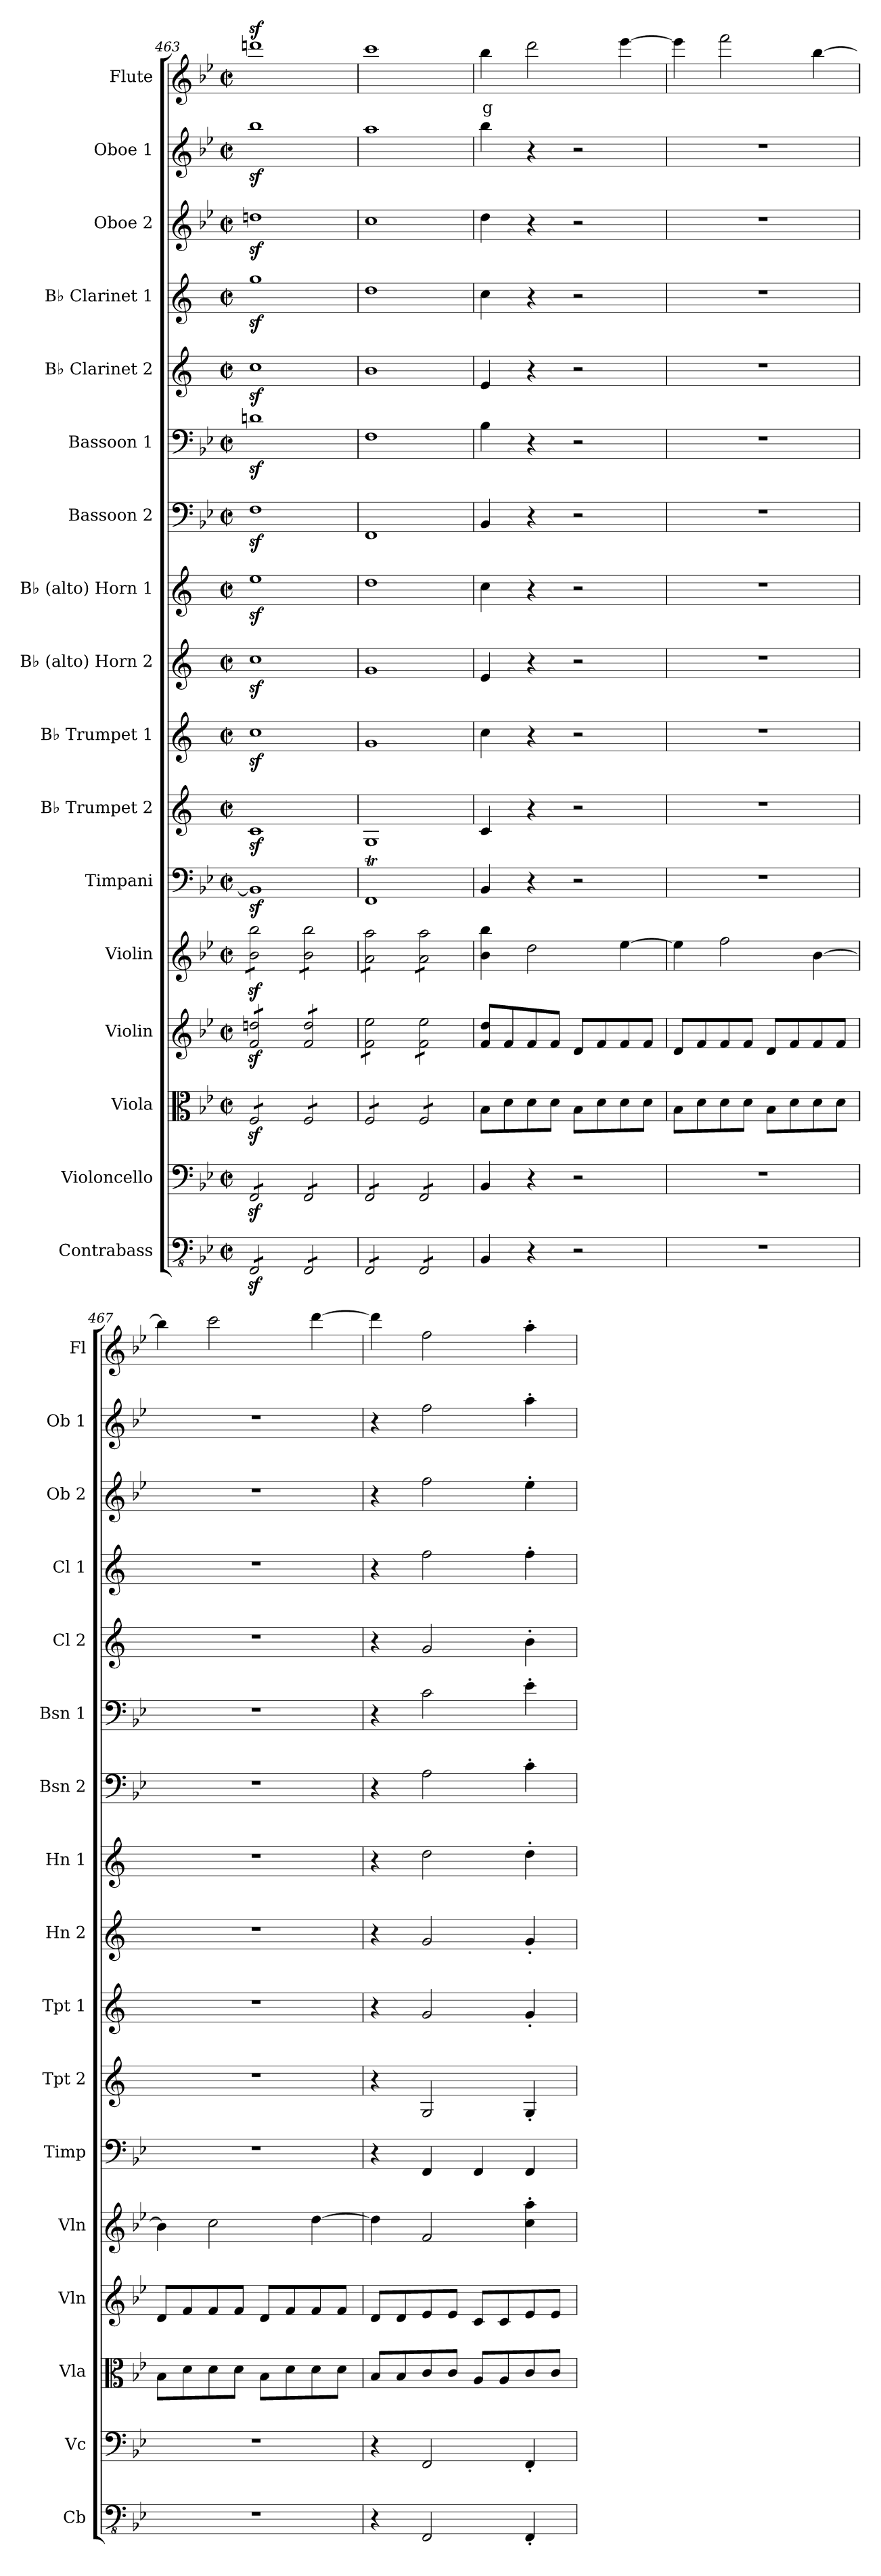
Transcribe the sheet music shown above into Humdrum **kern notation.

**kern	**kern	**kern	**kern	**kern	**kern	**kern	**kern	**kern	**kern	**kern	**kern	**kern	**kern	**kern	**kern	**kern	**text
*part17	*part16	*part15	*part14	*part13	*part12	*part11	*part10	*part9	*part8	*part7	*part6	*part5	*part4	*part3	*part2	*part1	*part1
*staff17	*staff16	*staff15	*staff14	*staff13	*staff12	*staff11	*staff10	*staff9	*staff8	*staff7	*staff6	*staff5	*staff4	*staff3	*staff2	*staff1	*staff1
*I"Contrabass	*I"Violoncello	*I"Viola	*I"Violin	*I"Violin	*I"Timpani	*I"B♭ Trumpet 2	*I"B♭ Trumpet 1	*I"B♭ (alto) Horn 2	*I"B♭ (alto) Horn 1	*I"Bassoon 2	*I"Bassoon 1	*I"B♭ Clarinet 2	*I"B♭ Clarinet 1	*I"Oboe 2	*I"Oboe 1	*I"Flute	*
*I'Cb	*I'Vc	*I'Vla	*I'Vln	*I'Vln	*I'Timp	*I'Tpt 2	*I'Tpt 1	*I'Hn 2	*I'Hn 1	*I'Bsn 2	*I'Bsn 1	*I'Cl 2	*I'Cl 1	*I'Ob 2	*I'Ob 1	*I'Fl	*
*clefFv4	*clefF4	*clefC3	*clefG2	*clefG2	*clefF4	*clefG2	*clefG2	*clefG2	*clefG2	*clefF4	*clefF4	*clefG2	*clefG2	*clefG2	*clefG2	*clefG2	*
*	*	*	*	*	*	*ITrd1c2	*ITrd1c2	*ITrd1c2	*ITrd1c2	*	*	*ITrd1c2	*ITrd1c2	*	*	*	*
*k[b-e-]	*k[b-e-]	*k[b-e-]	*k[b-e-]	*k[b-e-]	*k[b-e-]	*k[b-e-]	*k[b-e-]	*k[b-e-]	*k[b-e-]	*k[b-e-]	*k[b-e-]	*k[b-e-]	*k[b-e-]	*k[b-e-]	*k[b-e-]	*k[b-e-]	*
*M2/2	*M2/2	*M2/2	*M2/2	*M2/2	*M2/2	*M2/2	*M2/2	*M2/2	*M2/2	*M2/2	*M2/2	*M2/2	*M2/2	*M2/2	*M2/2	*M2/2	*
*met(c|)	*met(c|)	*met(c|)	*met(c|)	*met(c|)	*met(c|)	*met(c|)	*met(c|)	*met(c|)	*met(c|)	*met(c|)	*met(c|)	*met(c|)	*met(c|)	*met(c|)	*met(c|)	*met(c|)	*
=463	=463	=463	=463	=463	=463	=463	=463	=463	=463	=463	=463	=463	=463	=463	=463	=463	=463
*tremolo	*	*	*	*	*	*	*	*	*	*	*	*	*	*	*	*	*
*	*tremolo	*	*	*	*	*	*	*	*	*	*	*	*	*	*	*	*
*	*	*tremolo	*	*	*	*	*	*	*	*	*	*	*	*	*	*	*
*	*	*	*tremolo	*	*	*	*	*	*	*	*	*	*	*	*	*	*
*	*	*	*	*tremolo	*	*	*	*	*	*	*	*	*	*	*	*	*
8FFFz</L	8FFz</L	8Fz</L	8f/z< 8ddn/z<L	8b-\z< 8bb-\z<L	1BB-z<]	1B-z<	1b-z<	1b-z<	1ddz<	1Fz<	1dnz<	1b-z<	1ffz<	1ddnz<	1bb-z<	1dddnz<	.
8FFFz</	8FFz</	8Fz</	8f/z< 8ddn/z<	8b-\z< 8bb-\z<	.	.	.	.	.	.	.	.	.	.	.	.	.
8FFFz</	8FFz</	8Fz</	8f/z< 8ddn/z<	8b-\z< 8bb-\z<	.	.	.	.	.	.	.	.	.	.	.	.	.
8FFFz</J	8FFz</J	8Fz</J	8f/z< 8ddn/z<J	8b-\z< 8bb-\z<J	.	.	.	.	.	.	.	.	.	.	.	.	.
8FFF/L	8FF/L	8F/L	8f/ 8dd/L	8b-\ 8bb-\L	.	.	.	.	.	.	.	.	.	.	.	.	.
8FFF/	8FF/	8F/	8f/ 8dd/	8b-\ 8bb-\	.	.	.	.	.	.	.	.	.	.	.	.	.
8FFF/	8FF/	8F/	8f/ 8dd/	8b-\ 8bb-\	.	.	.	.	.	.	.	.	.	.	.	.	.
8FFF/J	8FF/J	8F/J	8f/ 8dd/J	8b-\ 8bb-\J	.	.	.	.	.	.	.	.	.	.	.	.	.
=464	=464	=464	=464	=464	=464	=464	=464	=464	=464	=464	=464	=464	=464	=464	=464	=464	=464
8FFF/L	8FF/L	8F/L	8f\ 8ee-\L	8a\ 8aa\L	1FFT	1F	1f	1f	1cc	1FF	1F	1a	1cc	1cc	1aa	1ccc	.
8FFF/	8FF/	8F/	8f\ 8ee-\	8a\ 8aa\	.	.	.	.	.	.	.	.	.	.	.	.	.
8FFF/	8FF/	8F/	8f\ 8ee-\	8a\ 8aa\	.	.	.	.	.	.	.	.	.	.	.	.	.
8FFF/J	8FF/J	8F/J	8f\ 8ee-\J	8a\ 8aa\J	.	.	.	.	.	.	.	.	.	.	.	.	.
8FFF/L	8FF/L	8F/L	8f\ 8ee-\L	8a\ 8aa\L	.	.	.	.	.	.	.	.	.	.	.	.	.
8FFF/	8FF/	8F/	8f\ 8ee-\	8a\ 8aa\	.	.	.	.	.	.	.	.	.	.	.	.	.
8FFF/	8FF/	8F/	8f\ 8ee-\	8a\ 8aa\	.	.	.	.	.	.	.	.	.	.	.	.	.
8FFF/J	8FF/J	8F/J	8f\ 8ee-\J	8a\ 8aa\J	.	.	.	.	.	.	.	.	.	.	.	.	.
*	*	*	*	*Xtremolo	*	*	*	*	*	*	*	*	*	*	*	*	*
*	*	*	*Xtremolo	*	*	*	*	*	*	*	*	*	*	*	*	*	*
*	*	*Xtremolo	*	*	*	*	*	*	*	*	*	*	*	*	*	*	*
*	*Xtremolo	*	*	*	*	*	*	*	*	*	*	*	*	*	*	*	*
*Xtremolo	*	*	*	*	*	*	*	*	*	*	*	*	*	*	*	*	*
!!LO:PB:g=z
=465	=465	=465	=465	=465	=465	=465	=465	=465	=465	=465	=465	=465	=465	=465	=465	=465	=465
!	!	!	!	!	!	!	!	!	!	!	!	!	!	!	!	!	!LO:LY:b:color=#FF0000
4BBB-/	4BB-/	8B-\L	8f/ 8dd/L	4b-\ 4bb-\	4BB-/	4B-/	4b-\	4d/	4b-\	4BB-/	4B-\	4d/	4b-\	4dd\	4bb-\	4bb-\	g
.	.	8d\	8f/	.	.	.	.	.	.	.	.	.	.	.	.	.	.
4r	4r	8d\	8f/	2dd\	4r	4r	4r	4r	4r	4r	4r	4r	4r	4r	4r	2ddd\	.
.	.	8d\J	8f/J	.	.	.	.	.	.	.	.	.	.	.	.	.	.
2r	2r	8B-\L	8d/L	.	2r	2r	2r	2r	2r	2r	2r	2r	2r	2r	2r	.	.
.	.	8d\	8f/	.	.	.	.	.	.	.	.	.	.	.	.	.	.
.	.	8d\	8f/	[4ee-\	.	.	.	.	.	.	.	.	.	.	.	[4eee-\	.
.	.	8d\J	8f/J	.	.	.	.	.	.	.	.	.	.	.	.	.	.
=466	=466	=466	=466	=466	=466	=466	=466	=466	=466	=466	=466	=466	=466	=466	=466	=466	=466
1r	1r	8B-\L	8d/L	4ee-\]	1r	1r	1r	1r	1r	1r	1r	1r	1r	1r	1r	4eee-\]	.
.	.	8d\	8f/	.	.	.	.	.	.	.	.	.	.	.	.	.	.
.	.	8d\	8f/	2ff\	.	.	.	.	.	.	.	.	.	.	.	2fff\	.
.	.	8d\J	8f/J	.	.	.	.	.	.	.	.	.	.	.	.	.	.
.	.	8B-\L	8d/L	.	.	.	.	.	.	.	.	.	.	.	.	.	.
.	.	8d\	8f/	.	.	.	.	.	.	.	.	.	.	.	.	.	.
.	.	8d\	8f/	[4b-\	.	.	.	.	.	.	.	.	.	.	.	[4bb-\	.
.	.	8d\J	8f/J	.	.	.	.	.	.	.	.	.	.	.	.	.	.
=467	=467	=467	=467	=467	=467	=467	=467	=467	=467	=467	=467	=467	=467	=467	=467	=467	=467
1r	1r	8B-\L	8d/L	4b-\]	1r	1r	1r	1r	1r	1r	1r	1r	1r	1r	1r	4bb-\]	.
.	.	8d\	8f/	.	.	.	.	.	.	.	.	.	.	.	.	.	.
.	.	8d\	8f/	2cc\	.	.	.	.	.	.	.	.	.	.	.	2ccc\	.
.	.	8d\J	8f/J	.	.	.	.	.	.	.	.	.	.	.	.	.	.
.	.	8B-\L	8d/L	.	.	.	.	.	.	.	.	.	.	.	.	.	.
.	.	8d\	8f/	.	.	.	.	.	.	.	.	.	.	.	.	.	.
.	.	8d\	8f/	[4dd\	.	.	.	.	.	.	.	.	.	.	.	[4ddd\	.
.	.	8d\J	8f/J	.	.	.	.	.	.	.	.	.	.	.	.	.	.
=468	=468	=468	=468	=468	=468	=468	=468	=468	=468	=468	=468	=468	=468	=468	=468	=468	=468
4r	4r	8B-/L	8d/L	4dd\]	4r	4r	4r	4r	4r	4r	4r	4r	4r	4r	4r	4ddd\]	.
.	.	8B-/	8d/	.	.	.	.	.	.	.	.	.	.	.	.	.	.
2FFF/	2FF/	8c/	8e-/	2f/	4FF/	2F/	2f/	2f/	2cc\	2A\	2c\	2f/	2ee-\	2ff\	2ff\	2ff\	.
.	.	8c/J	8e-/J	.	.	.	.	.	.	.	.	.	.	.	.	.	.
.	.	8A/L	8c/L	.	4FF/	.	.	.	.	.	.	.	.	.	.	.	.
.	.	8A/	8c/	.	.	.	.	.	.	.	.	.	.	.	.	.	.
4FFF'/	4FF'/	8c/	8e-/	4cc\' 4aa\'	4FF/	4F'/	4f'/	4f'/	4cc'\	4c'\	4e-'\	4a'\	4ee-'\	4ee-'\	4aa'\	4aa'\	.
.	.	8c/J	8e-/J	.	.	.	.	.	.	.	.	.	.	.	.	.	.
=	=	=	=	=	=	=	=	=	=	=	=	=	=	=	=	=	=
*-	*-	*-	*-	*-	*-	*-	*-	*-	*-	*-	*-	*-	*-	*-	*-	*-	*-
